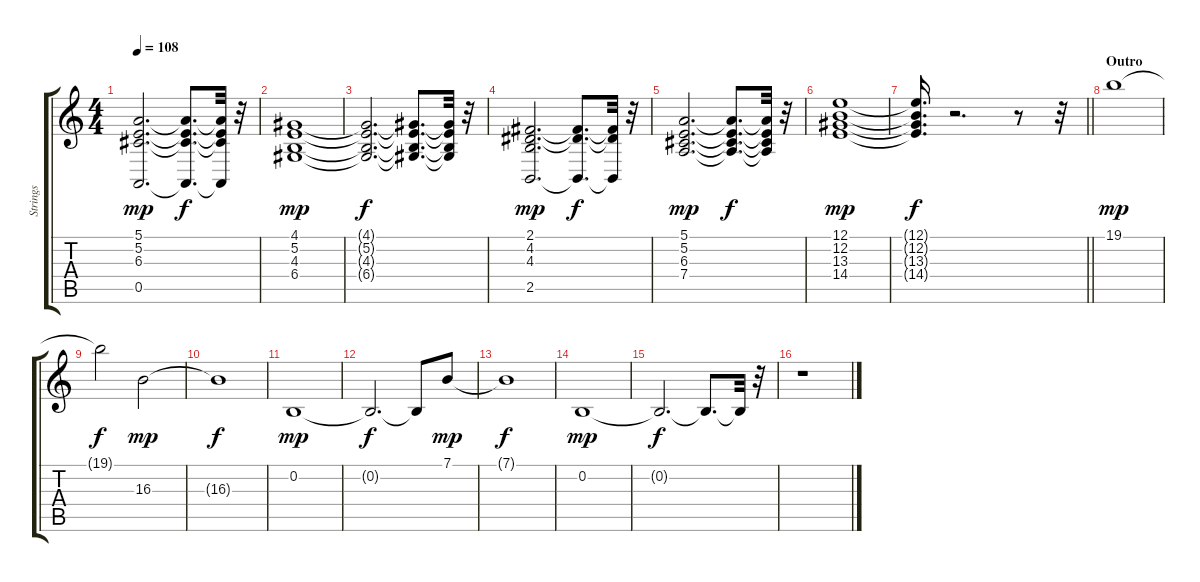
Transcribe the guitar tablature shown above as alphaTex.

\track ("Strings" "Strings") {instrument tremolostrings}
\staff {score tabs}
\tuning (E4 B3 G3 D3 A2 E2) {hide}
\ts (4 4)
\tempo 108
\clef g2
\ks c
(5.1 5.2 6.3 0.5).2{d dy mp} (5.1{t} 5.2{t} 6.3{t} 0.5{t}).8{d dy f} (5.1{t} 5.2{t} 6.3{t} 0.5{t}).32 r.32 |
(4.1 5.2 4.3 6.4).1{dy mp} |
(4.1{t} 5.2{t} 4.3{t} 6.4{t}).2{d dy f} (4.1{t} 5.2{t} 4.3{t} 6.4{t}).8{d} (4.1{t} 5.2{t} 4.3{t} 6.4{t}).32 r.32 |
(2.1 4.2 4.3 2.5).2{d dy mp} (2.1{t} 4.2{t} 2.5{t}).8{d dy f} (2.1{t} 4.2{t} 2.5{t}).32 r.32 |
(5.1 5.2 6.3 7.4).2{d dy mp} (5.1{t} 5.2{t} 6.3{t} 7.4{t}).8{d dy f} (5.1{t} 5.2{t} 6.3{t} 7.4{t}).32 r.32 |
(12.1 12.2 13.3 14.4).1{dy mp} |
\barLineRight lightlight
(12.1{t} 12.2{t} 13.3{t} 14.4{t}).16{d dy f} r.2{d} r.8 r.32 |
\section ("" "Outro")
19.1.1{dy mp} |
19.1{t}.2{dy f} 16.3.2{dy mp} |
16.3{t}.1{dy f} |
0.2.1{dy mp} |
0.2{t}.2{d dy f} 0.2{t}.8 7.1.8{dy mp} |
7.1{t}.1{dy f} |
0.2.1{dy mp} |
0.2{t}.2{d dy f} 0.2{t}.8{d} 0.2{t}.32 r.32 |
r.1
